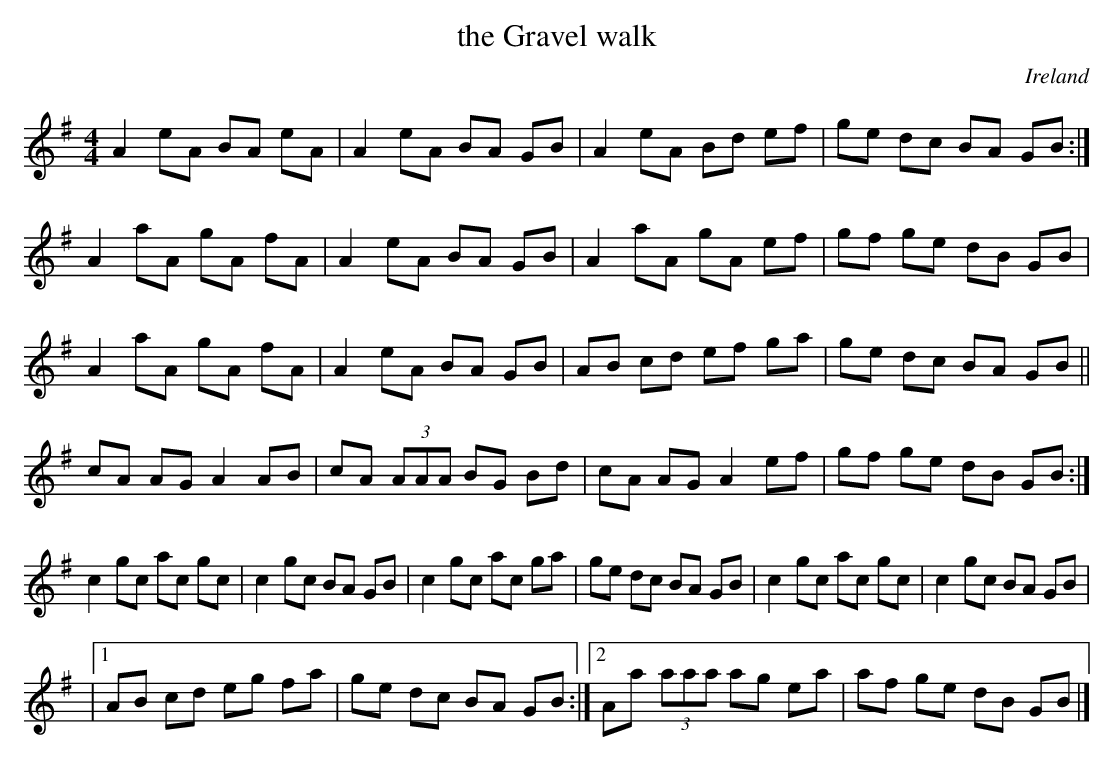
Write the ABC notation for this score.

X:1
T:the Gravel walk
M:4/4
O:Ireland
K:A dorian
A2 eA BA eA|A2 eA BA GB|\
A2 eA Bd ef|ge dc BA GB:|
A2 aA gA fA|A2 eA BA GB|\
A2 aA gA ef|gf ge dB GB|
A2 aA gA fA|A2 eA BA GB|\
AB cd ef ga|ge dc BA GB||
cA AG A2 AB|cA (3AAA BG Bd|\
cA AG A2 ef|gf ge dB GB:|
c2 gc ac gc|c2 gc BA GB|\
c2 gc ac ga|ge dc BA GB|\
c2 gc ac gc|c2 gc BA GB |
|1\
AB cd eg fa|ge dc BA GB :|2\
Aa (3aaa ag ea|af ge dB GB|]
